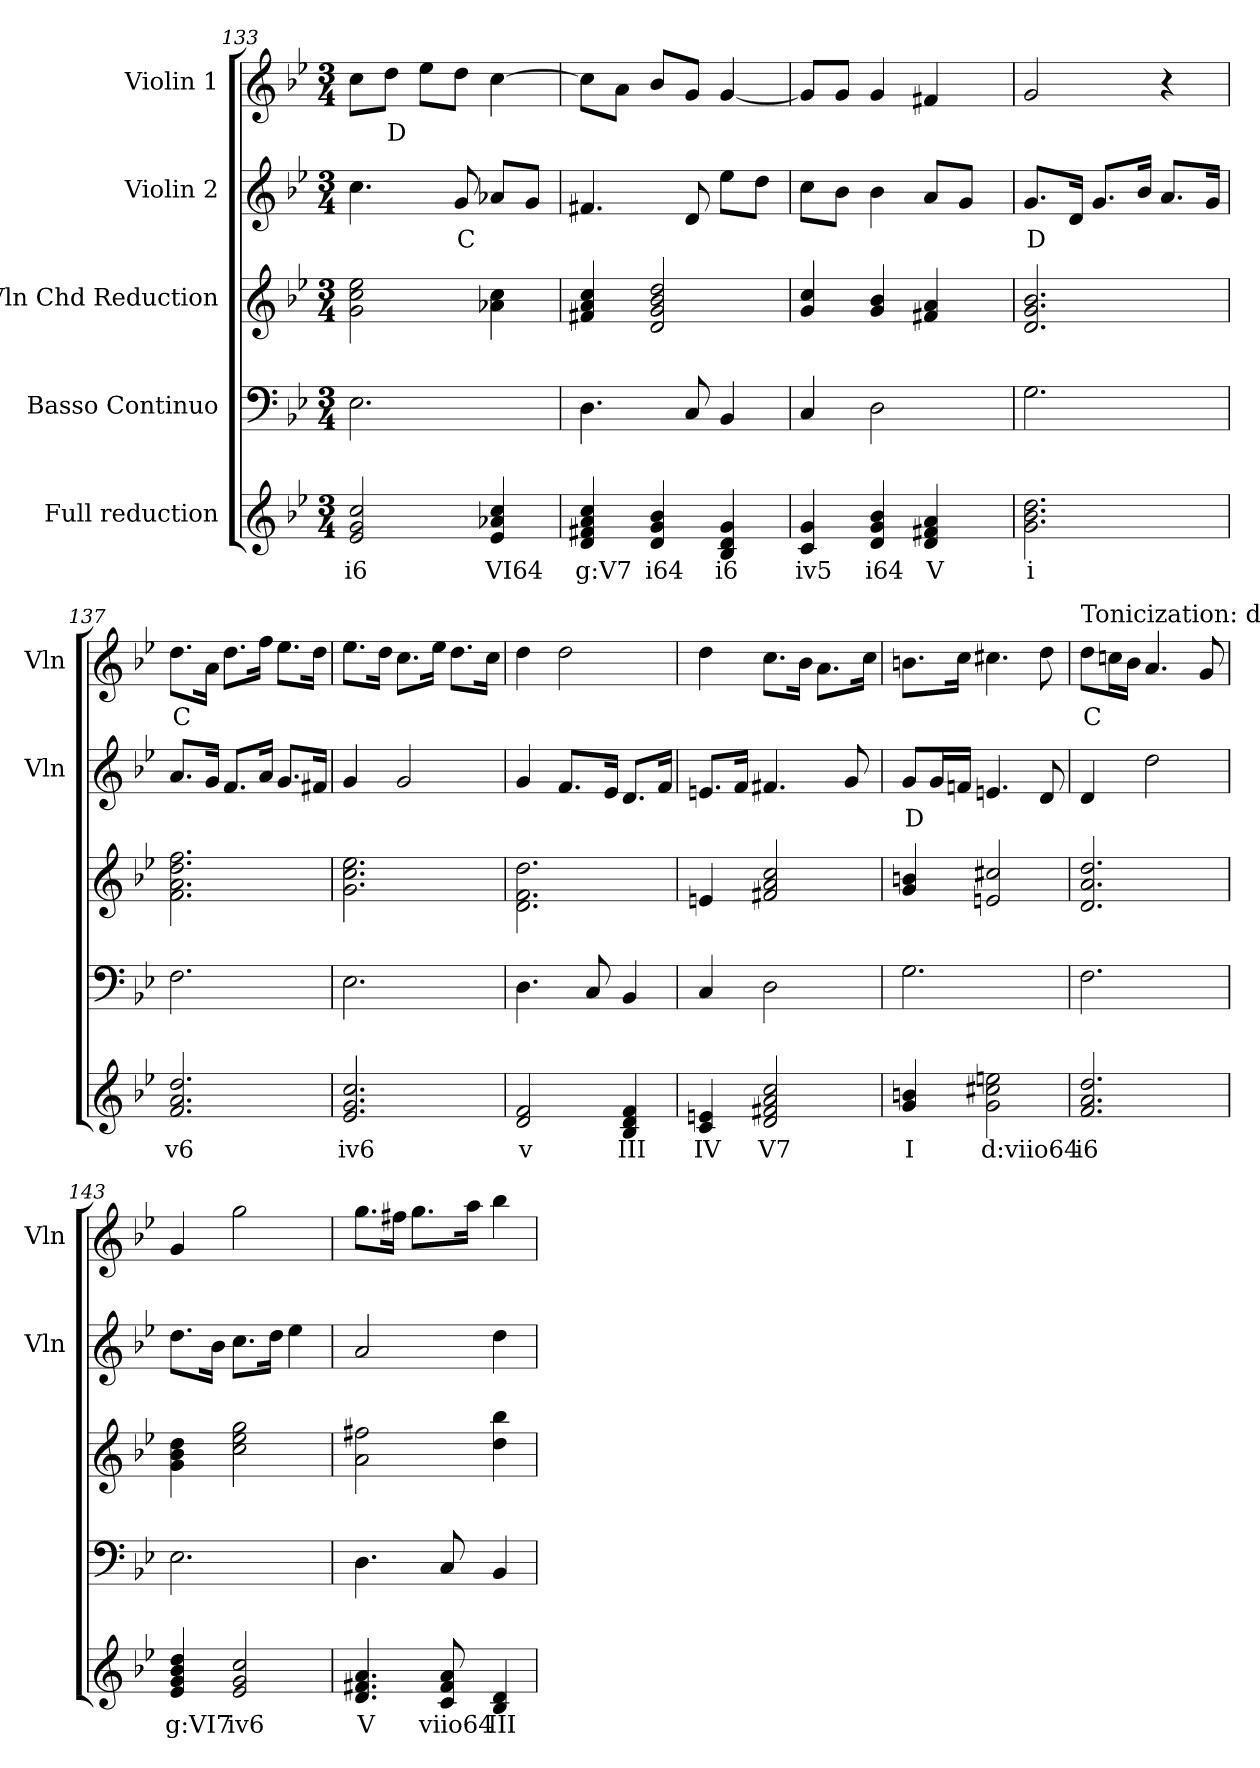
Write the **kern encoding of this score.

**kern	**text	**kern	**kern	**kern	**text	**kern	**text
*part5	*part5	*part4	*part3	*part2	*part2	*part1	*part1
*staff5	*staff5	*staff4	*staff3	*staff2	*staff2	*staff1	*staff1
*I"Full reduction	*	*I"Basso Continuo	*I"Vln Chd Reduction	*I"Violin 2	*	*I"Violin 1	*
*	*	*	*	*I'Vln	*	*I'Vln	*
*clefG2	*	*clefF4	*clefG2	*clefG2	*	*clefG2	*
*k[b-e-]	*	*k[b-e-]	*k[b-e-]	*k[b-e-]	*	*k[b-e-]	*
*M3/4	*	*M3/4	*M3/4	*M3/4	*	*M3/4	*
=133	=133	=133	=133	=133	=133	=133	=133
!	!LO:LY:b	!	!	!	!	!	!
2e-/ 2g/ 2cc/	i6	2.E-\	2g\ 2cc\ 2ee-\	4.cc\	.	8cc\L	.
!	!	!	!	!	!	!	!LO:LY:b
.	.	.	.	.	.	8dd\J	D
.	.	.	.	.	.	8ee-\L	.
!	!	!	!	!	!LO:LY:b	!	!
.	.	.	.	8g/	C	8dd\J	.
!	!LO:LY:b	!	!	!	!	!	!
4e-/ 4a-X/ 4cc/	VI64	.	4a-X\ 4cc\	8a-X/L	.	[4cc\	.
.	.	.	.	8g/J	.	.	.
=134	=134	=134	=134	=134	=134	=134	=134
!	!LO:LY:b	!	!	!	!	!	!
4d/ 4f#X/ 4a/ 4cc/	g:V7	4.D\	4f#X/ 4a/ 4cc/	4.f#X/	.	8cc\L]	.
.	.	.	.	.	.	8a\J	.
!	!LO:LY:b	!	!	!	!	!	!
4d/ 4g/ 4b-/	i64	.	2d/ 2g/ 2b-/ 2dd/	.	.	8b-/L	.
.	.	8C/	.	8d/	.	8g/J	.
!	!LO:LY:b	!	!	!	!	!	!
4B-/ 4d/ 4g/	i6	4BB-/	.	8ee-\L	.	[4g/	.
.	.	.	.	8dd\J	.	.	.
=135	=135	=135	=135	=135	=135	=135	=135
!	!LO:LY:b	!	!	!	!	!	!
4c/ 4g/	iv5	4C/	4g/ 4cc/	8cc\L	.	8g/L]	.
.	.	.	.	8b-\J	.	8g/J	.
!	!LO:LY:b	!	!	!	!	!	!
4d/ 4g/ 4b-/	i64	2D\	4g/ 4b-/	4b-\	.	4g/	.
!	!LO:LY:b	!	!	!	!	!	!
4d/ 4f#X/ 4a/	V	.	4f#X/ 4a/	8a/L	.	4f#X/	.
.	.	.	.	8g/J	.	.	.
!!LO:PB:g=z
=136	=136	=136	=136	=136	=136	=136	=136
!	!LO:LY:b	!	!	!	!LO:LY:b	!	!
2.g\ 2.b-\ 2.dd\	i	2.G\	2.d/ 2.g/ 2.b-/	8.g/L	D	2g/	.
.	.	.	.	16d/Jk	.	.	.
.	.	.	.	8.g/L	.	.	.
.	.	.	.	16b-/Jk	.	.	.
.	.	.	.	8.a/L	.	4r	.
.	.	.	.	16g/Jk	.	.	.
=137	=137	=137	=137	=137	=137	=137	=137
!	!LO:LY:b	!	!	!	!	!	!LO:LY:b
2.f/ 2.a/ 2.dd/	v6	2.F\	2.f\ 2.a\ 2.dd\ 2.ff\	8.a/L	.	8.dd\L	C
.	.	.	.	16g/Jk	.	16a\Jk	.
.	.	.	.	8.f/L	.	8.dd\L	.
.	.	.	.	16a/Jk	.	16ff\Jk	.
.	.	.	.	8.g/L	.	8.ee-\L	.
.	.	.	.	16f#X/Jk	.	16dd\Jk	.
=138	=138	=138	=138	=138	=138	=138	=138
!	!LO:LY:b	!	!	!	!	!	!
2.e-/ 2.g/ 2.cc/	iv6	2.E-\	2.g\ 2.cc\ 2.ee-\	4g/	.	8.ee-\L	.
.	.	.	.	.	.	16dd\Jk	.
.	.	.	.	2g/	.	8.cc\L	.
.	.	.	.	.	.	16ee-\Jk	.
.	.	.	.	.	.	8.dd\L	.
.	.	.	.	.	.	16cc\Jk	.
=139	=139	=139	=139	=139	=139	=139	=139
!	!LO:LY:b	!	!	!	!	!	!
2d/ 2f/	v	4.D\	2.d\ 2.f\ 2.dd\	4g/	.	4dd\	.
.	.	.	.	8.f/L	.	2dd\	.
.	.	8C/	.	.	.	.	.
.	.	.	.	16e-/Jk	.	.	.
!	!LO:LY:b	!	!	!	!	!	!
4B-/ 4d/ 4f/	III	4BB-/	.	8.d/L	.	.	.
.	.	.	.	16f/Jk	.	.	.
=140	=140	=140	=140	=140	=140	=140	=140
!	!LO:LY:b	!	!	!	!	!	!
4c/ 4en/	IV	4C/	4en/	8.en/L	.	4dd\	.
.	.	.	.	16f/Jk	.	.	.
!	!LO:LY:b	!	!	!	!	!	!
2d/ 2f#X/ 2a/ 2cc/	V7	2D\	2f#X/ 2a/ 2cc/	4.f#X/	.	8.cc\L	.
.	.	.	.	.	.	16b-\Jk	.
.	.	.	.	.	.	8.a\L	.
.	.	.	.	8g/	.	.	.
.	.	.	.	.	.	16cc\Jk	.
!!LO:LB:g=z
=141	=141	=141	=141	=141	=141	=141	=141
!	!LO:LY:b	!	!	!	!LO:LY:b	!	!
4g/ 4bn/	I	2.G\	4g/ 4bn/	8g/L	D	8.bn\L	.
.	.	.	.	16g/L	.	.	.
.	.	.	.	16fn/JJ	.	16cc\Jk	.
!	!LO:LY:b	!	!	!	!	!	!
2g\ 2cc#X\ 2een\	d:viio64	.	2en/ 2cc#X/	4.en/	.	4.cc#X\	.
.	.	.	.	8d/	.	8dd\	.
=142	=142	=142	=142	=142	=142	=142	=142
!	!	!	!	!	!	!LO:TX:a:t=Tonicization&colon; d	!
!	!LO:LY:b	!	!	!	!	!	!LO:LY:b
2.f/ 2.a/ 2.dd/	i6	2.F\	2.d/ 2.a/ 2.dd/	4d/	.	8dd\L	C
.	.	.	.	.	.	16ccn\L	.
.	.	.	.	.	.	16b-\JJ	.
.	.	.	.	2dd\	.	4.a/	.
.	.	.	.	.	.	8g/	.
=143	=143	=143	=143	=143	=143	=143	=143
!	!LO:LY:b	!	!	!	!	!	!
4e-/ 4g/ 4b-/ 4dd/	g:VI7	2.E-\	4g\ 4b-\ 4dd\	8.dd\L	.	4g/	.
.	.	.	.	16b-\Jk	.	.	.
!	!LO:LY:b	!	!	!	!	!	!
2e-/ 2g/ 2cc/	iv6	.	2cc\ 2ee-\ 2gg\	8.cc\L	.	2gg\	.
.	.	.	.	16dd\Jk	.	.	.
.	.	.	.	4ee-\	.	.	.
=144	=144	=144	=144	=144	=144	=144	=144
!	!LO:LY:b	!	!	!	!	!	!
4.d/ 4.f#X/ 4.a/	V	4.D\	2a\ 2ff#X\	2a/	.	8.gg\L	.
.	.	.	.	.	.	16ff#X\Jk	.
.	.	.	.	.	.	8.gg\L	.
!	!LO:LY:b	!	!	!	!	!	!
8c/ 8f#/ 8a/	viio64	8C/	.	.	.	.	.
.	.	.	.	.	.	16aa\Jk	.
!	!LO:LY:b	!	!	!	!	!	!
4B-/ 4d/	III	4BB-/	4dd\ 4bb-\	4dd\	.	4bb-\	.
=	=	=	=	=	=	=	=
*-	*-	*-	*-	*-	*-	*-	*-
